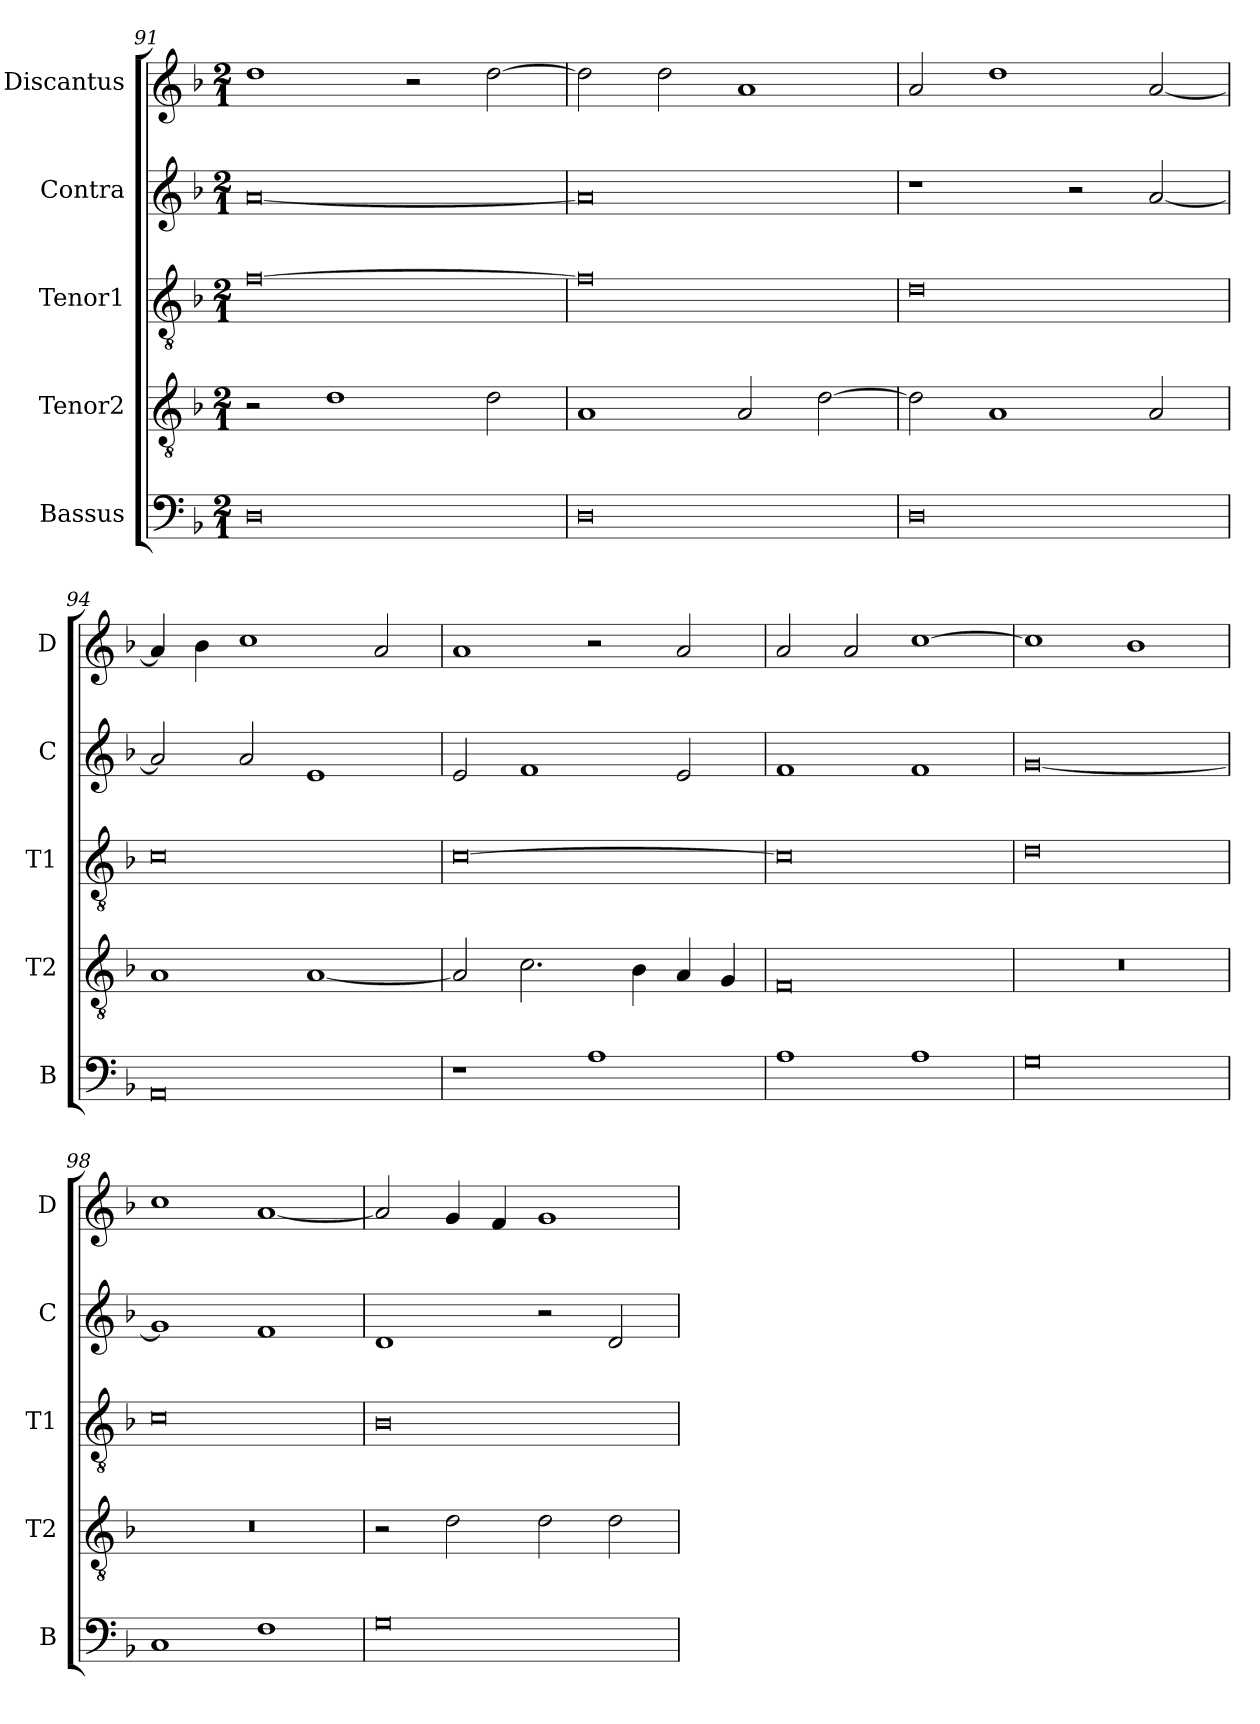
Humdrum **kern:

**kern	**kern	**kern	**kern	**kern
*part5	*part4	*part3	*part2	*part1
*staff5	*staff4	*staff3	*staff2	*staff1
*I"Bassus	*I"Tenor2	*I"Tenor1	*I"Contra	*I"Discantus
*I'B	*I'T2	*I'T1	*I'C	*I'D
*clefF4	*clefGv2	*clefGv2	*clefG2	*clefG2
*k[b-]	*k[b-]	*k[b-]	*k[b-]	*k[b-]
*M2/1	*M2/1	*M2/1	*M2/1	*M2/1
=91	=91	=91	=91	=91
0D	2r	[0f	[0a	1dd
.	1d	.	.	.
.	.	.	.	2r
.	2d\	.	.	[2dd\
=92	=92	=92	=92	=92
0D	1A	0f]	0a]	2dd\]
.	.	.	.	2dd\
.	2A/	.	.	1a
.	[2d\	.	.	.
=93	=93	=93	=93	=93
0D	2d\]	0d	1r	2a/
.	1A	.	.	1dd
.	.	.	2r	.
.	2A/	.	[2a/	[2a/
=94	=94	=94	=94	=94
0AA	1A	0c	2a/]	4a/]
.	.	.	.	4b-\
.	.	.	2a/	1cc
.	[1A	.	1e	.
.	.	.	.	2a/
=95	=95	=95	=95	=95
1r	2A/]	[0c	2e/	1a
.	2.c\	.	1f	.
1A	.	.	.	2r
.	4B-\	.	.	.
.	4A/	.	2e/	2a/
.	4G/	.	.	.
=96	=96	=96	=96	=96
1A	0F	0c]	1f	2a/
.	.	.	.	2a/
1A	.	.	1f	[1cc
=97	=97	=97	=97	=97
0G	0r	0d	[0g	1cc]
.	.	.	.	1b-
=98	=98	=98	=98	=98
1C	0r	0c	1g]	1cc
1F	.	.	1f	[1a
=99	=99	=99	=99	=99
0G	2r	0B-	1d	2a/]
.	2d\	.	.	4g/
.	.	.	.	4f/
.	2d\	.	2r	1g
.	2d\	.	2d/	.
=	=	=	=	=
*-	*-	*-	*-	*-
